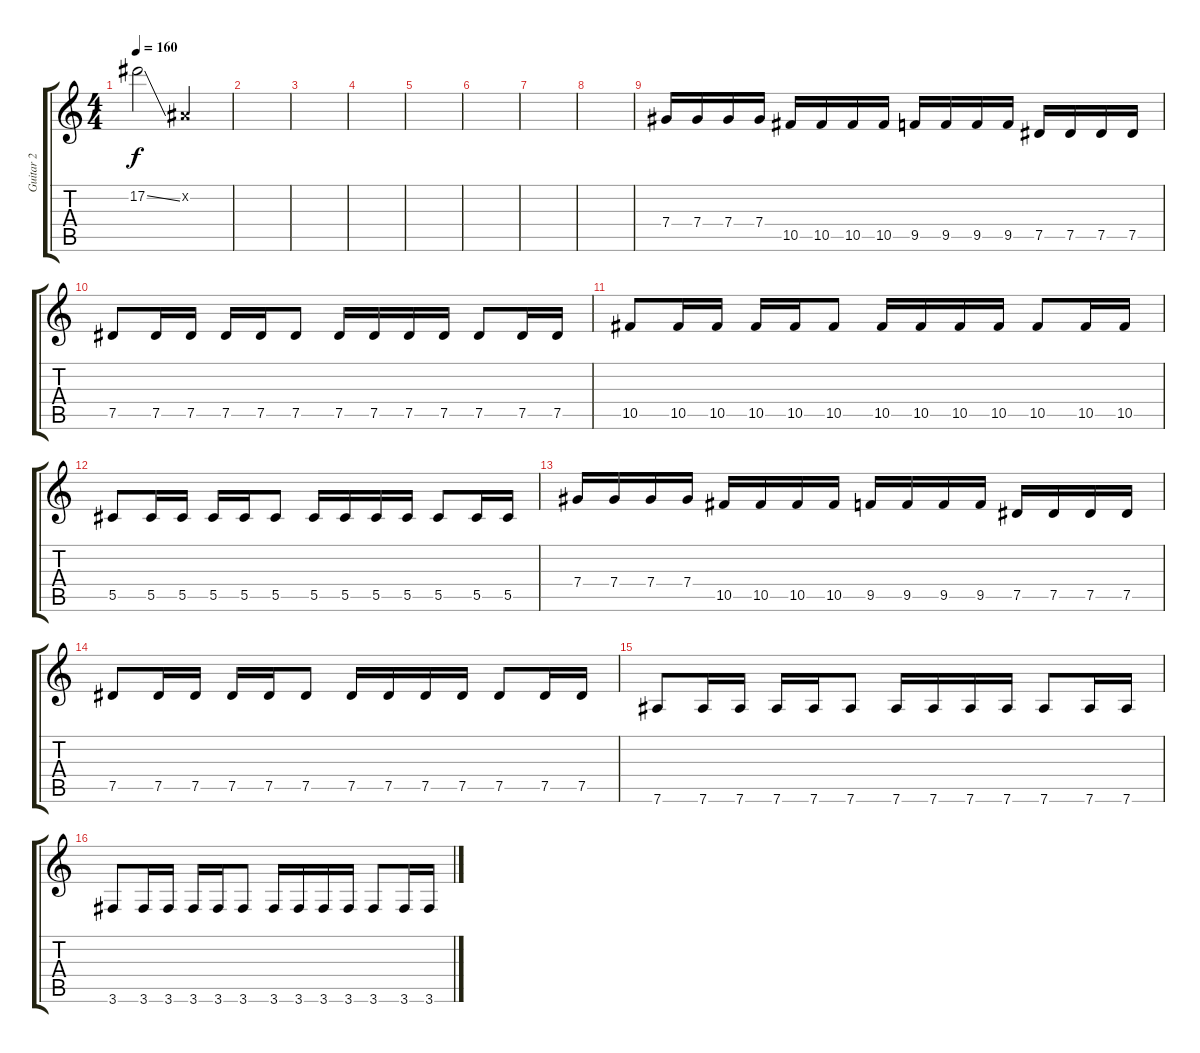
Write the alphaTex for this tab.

\track ("Guitar 2" "Guitar 2") {instrument distortionguitar}
\staff {score tabs}
\tuning (Eb4 Bb3 Gb3 Db3 Ab2 Eb2) {hide}
\ts (4 4)
\tempo 160
\clef g2
\ks c
17.2{ss}.2{dy f} 0.2{x}.2 |
|
|
|
|
|
|
|
7.4.16{volume 14} 7.4.16 7.4.16 7.4.16 10.5.16 10.5.16 10.5.16 10.5.16 9.5.16 9.5.16 9.5.16 9.5.16 7.5.16 7.5.16 7.5.16 7.5.16 |
7.5.8 7.5.16 7.5.16 7.5.16 7.5.16 7.5.8 7.5.16 7.5.16 7.5.16 7.5.16 7.5.8 7.5.16 7.5.16 |
10.5.8 10.5.16 10.5.16 10.5.16 10.5.16 10.5.8 10.5.16 10.5.16 10.5.16 10.5.16 10.5.8 10.5.16 10.5.16 |
5.5.8 5.5.16 5.5.16 5.5.16 5.5.16 5.5.8 5.5.16 5.5.16 5.5.16 5.5.16 5.5.8 5.5.16 5.5.16 |
7.4.16 7.4.16 7.4.16 7.4.16 10.5.16 10.5.16 10.5.16 10.5.16 9.5.16 9.5.16 9.5.16 9.5.16 7.5.16 7.5.16 7.5.16 7.5.16 |
7.5.8 7.5.16 7.5.16 7.5.16 7.5.16 7.5.8 7.5.16 7.5.16 7.5.16 7.5.16 7.5.8 7.5.16 7.5.16 |
7.6.8 7.6.16 7.6.16 7.6.16 7.6.16 7.6.8 7.6.16 7.6.16 7.6.16 7.6.16 7.6.8 7.6.16 7.6.16 |
3.6.8 3.6.16 3.6.16 3.6.16 3.6.16 3.6.8 3.6.16 3.6.16 3.6.16 3.6.16 3.6.8 3.6.16 3.6.16
